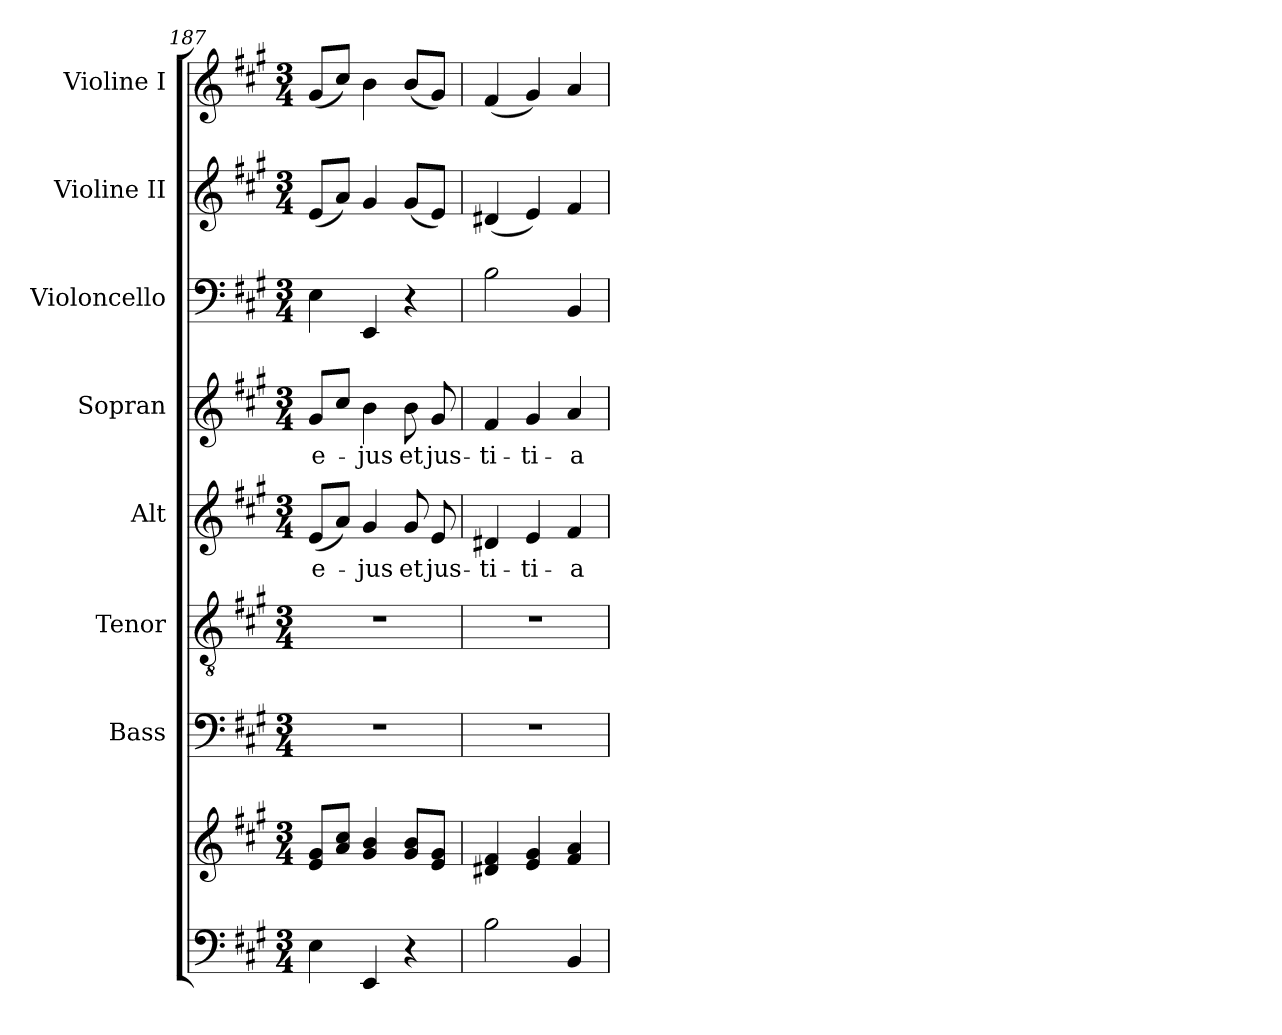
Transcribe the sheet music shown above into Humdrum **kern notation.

**kern	**kern	**kern	**kern	**kern	**text	**kern	**text	**kern	**kern	**kern
*part8	*part8	*part7	*part6	*part5	*part5	*part4	*part4	*part3	*part2	*part1
*staff9	*staff8	*staff7	*staff6	*staff5	*staff5	*staff4	*staff4	*staff3	*staff2	*staff1
*	*	*I"Bass	*I"Tenor	*I"Alt	*	*I"Sopran	*	*I"Violoncello	*I"Violine II	*I"Violine I
*	*	*I'B.	*I'T.	*I'A.	*	*I'S.	*	*I'Vc.	*I'Vl. II	*I'Vl. I
*clefF4	*clefG2	*clefF4	*clefGv2	*clefG2	*	*clefG2	*	*clefF4	*clefG2	*clefG2
*	*	*	*	*	*	*	*	*ITrd7c12	*	*
*k[f#c#g#]	*k[f#c#g#]	*k[f#c#g#]	*k[f#c#g#]	*k[f#c#g#]	*	*k[f#c#g#]	*	*k[f#c#g#]	*k[f#c#g#]	*k[f#c#g#]
*A:	*A:	*A:	*A:	*A:	*	*A:	*	*A:	*A:	*A:
*M3/4	*M3/4	*M3/4	*M3/4	*M3/4	*	*M3/4	*	*M3/4	*M3/4	*M3/4
=187	=187	=187	=187	=187	=187	=187	=187	=187	=187	=187
!	!	!	!	!	!LO:LY:b	!	!LO:LY:b	!	!	!
4E\	8e/ 8g#/L	2.r	2.r	(<8e/L	e-	8g#/L	e-	4EE\	(<8e/L	(<8g#/L
.	8a/ 8cc#/J	.	.	8a/J)	.	8cc#/J	.	.	8a/J)	8cc#/J)
!	!	!	!	!	!LO:LY:b	!	!LO:LY:b	!	!	!
4EE/	4g#/ 4b/	.	.	4g#/	-jus	4b\	-jus	4EEE/	4g#/	4b\
!	!	!	!	!	!LO:LY:b	!	!LO:LY:b	!	!	!
4r	8g#/ 8b/L	.	.	8g#/	et	8b\	et	4r	(<8g#/L	(<8b/L
!	!	!	!	!	!LO:LY:b	!	!LO:LY:b	!	!	!
.	8e/ 8g#/J	.	.	8e/	jus-	8g#/	jus-	.	8e/J)	8g#/J)
!!LO:PB:g=z
=188	=188	=188	=188	=188	=188	=188	=188	=188	=188	=188
!	!	!	!	!	!LO:LY:b	!	!LO:LY:b	!	!	!
2B\	4d#X/ 4f#/	2.r	2.r	4d#X/	-ti-	4f#/	-ti-	2BB\	(<4d#X/	(<4f#/
!	!	!	!	!	!LO:LY:b	!	!LO:LY:b	!	!	!
.	4e/ 4g#/	.	.	4e/	-ti-	4g#/	-ti-	.	4e/)	4g#/)
!	!	!	!	!	!LO:LY:b	!	!LO:LY:b	!	!	!
4BB/	4f#/ 4a/	.	.	4f#/	-a	4a/	-a	4BBB/	4f#/	4a/
=	=	=	=	=	=	=	=	=	=	=
*-	*-	*-	*-	*-	*-	*-	*-	*-	*-	*-
